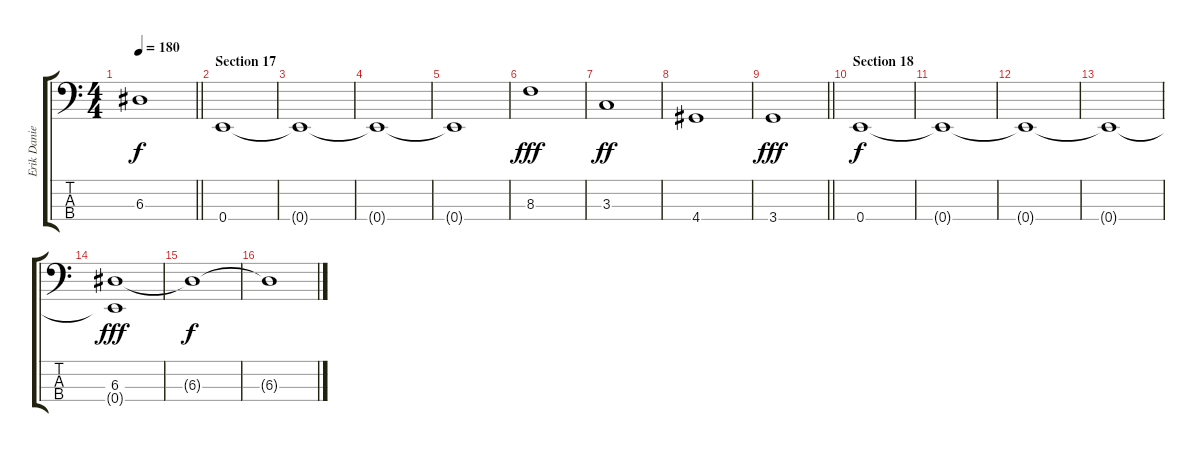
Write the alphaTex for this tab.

\track ("Erik Danielsson" "Erik Danie") {instrument electricbasspick}
\staff {score tabs}
\tuning (G2 D2 A1 E1) {hide}
\ts (4 4)
\tempo 180
\clef f4
\barLineRight lightlight
\ks c
6.3{t}.1{dy f} |
\section ("" "Section 17")
0.4.1 |
0.4{t}.1 |
0.4{t}.1 |
0.4{t}.1 |
8.3.1{dy fff} |
3.3.1{dy ff} |
4.4.1 |
\barLineRight lightlight
3.4.1{dy fff} |
\section ("" "Section 18")
0.4.1{dy f} |
0.4{t}.1 |
0.4{t}.1 |
0.4{t}.1 |
(6.3 0.4{t}).1{dy fff} |
6.3{t}.1{dy f} |
6.3{t}.1
